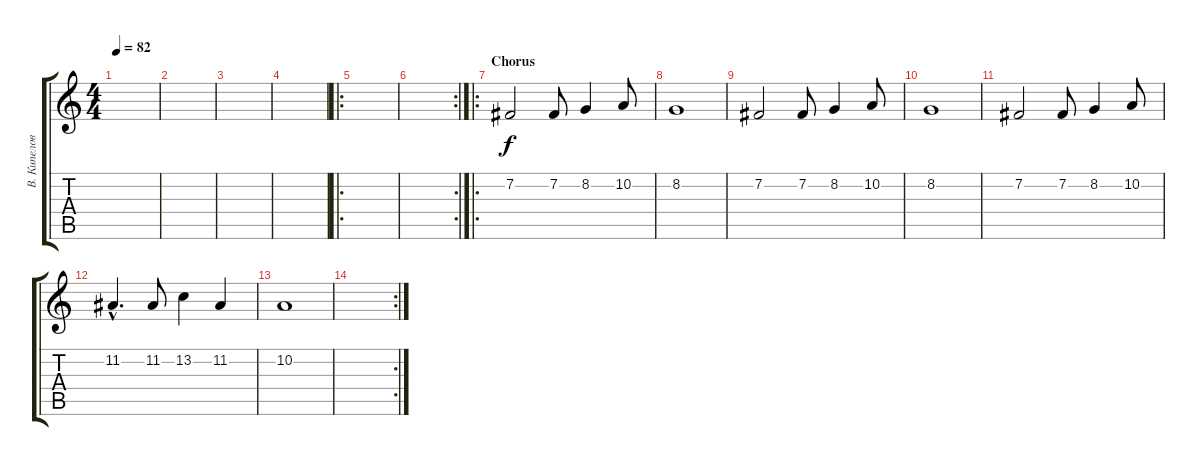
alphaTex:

\track ("В. Кипелов" "В. Кипелов") {instrument tenorsax}
\staff {score tabs}
\tuning (E4 B3 G3 D3 A2 E2) {hide}
\ts (4 4)
\tempo 82
\clef g2
\ks c
|
|
|
|
\ro
|
\rc 2
\section ("" "")
|
\ro
\section ("" "Chorus")
7.2.2 7.2.8 8.2.4 10.2.8 |
8.2.1 |
7.2.2 7.2.8 8.2.4 10.2.8 |
8.2.1 |
7.2.2 7.2.8 8.2.4 10.2.8 |
11.2{hac}.4{d} 11.2.8 13.2.4 11.2.4 |
10.2.1 |
\rc 2
